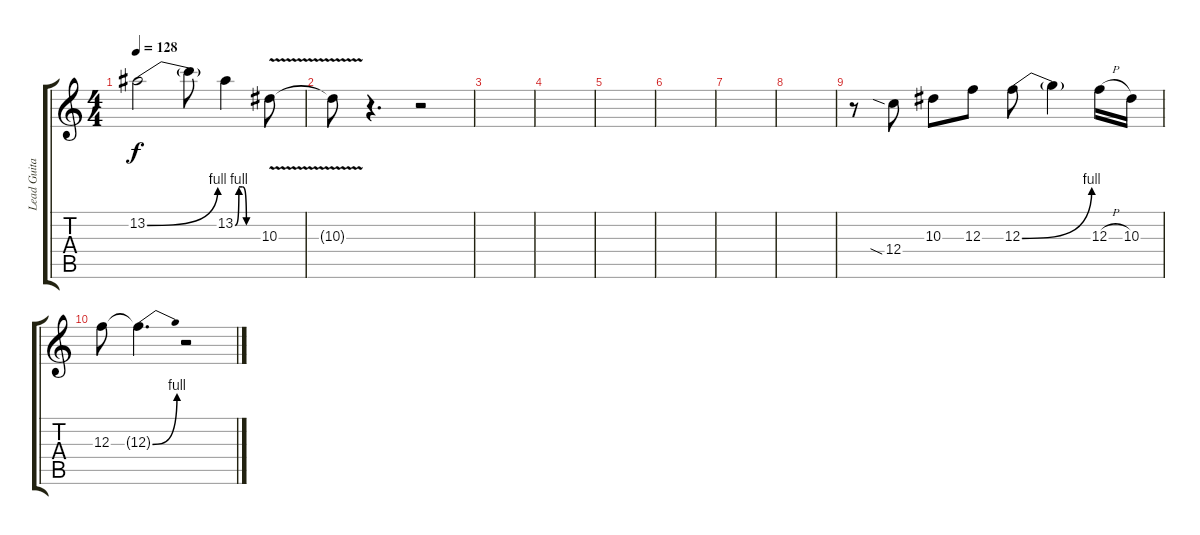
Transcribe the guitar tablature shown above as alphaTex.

\track ("Lead Guitar 2" "Lead Guita") {instrument overdrivenguitar}
\staff {score tabs}
\tuning (D4 A3 F3 C3 G2 D2) {hide}
\ts (4 4)
\tempo 128
\clef g2
\ks c
13.2{be (bend 0 0 60 4)}.2{dy f} 13.2{t}.8 13.2{be (custom 0 0 10 4 20 4 30 0 60 0)}.4 10.3{v}.8 |
10.3{t}.8 r.4{d} r.2 |
|
|
|
|
|
|
r.8 12.4{sia}.8 10.3.8 12.3.8 12.3{be (bend 0 0 60 4)}.8 12.3{t}.4 12.3{h}.16 10.3.16 |
12.3.8 12.3{be (bend 0 0 60 4) t}.4{d} r.2
